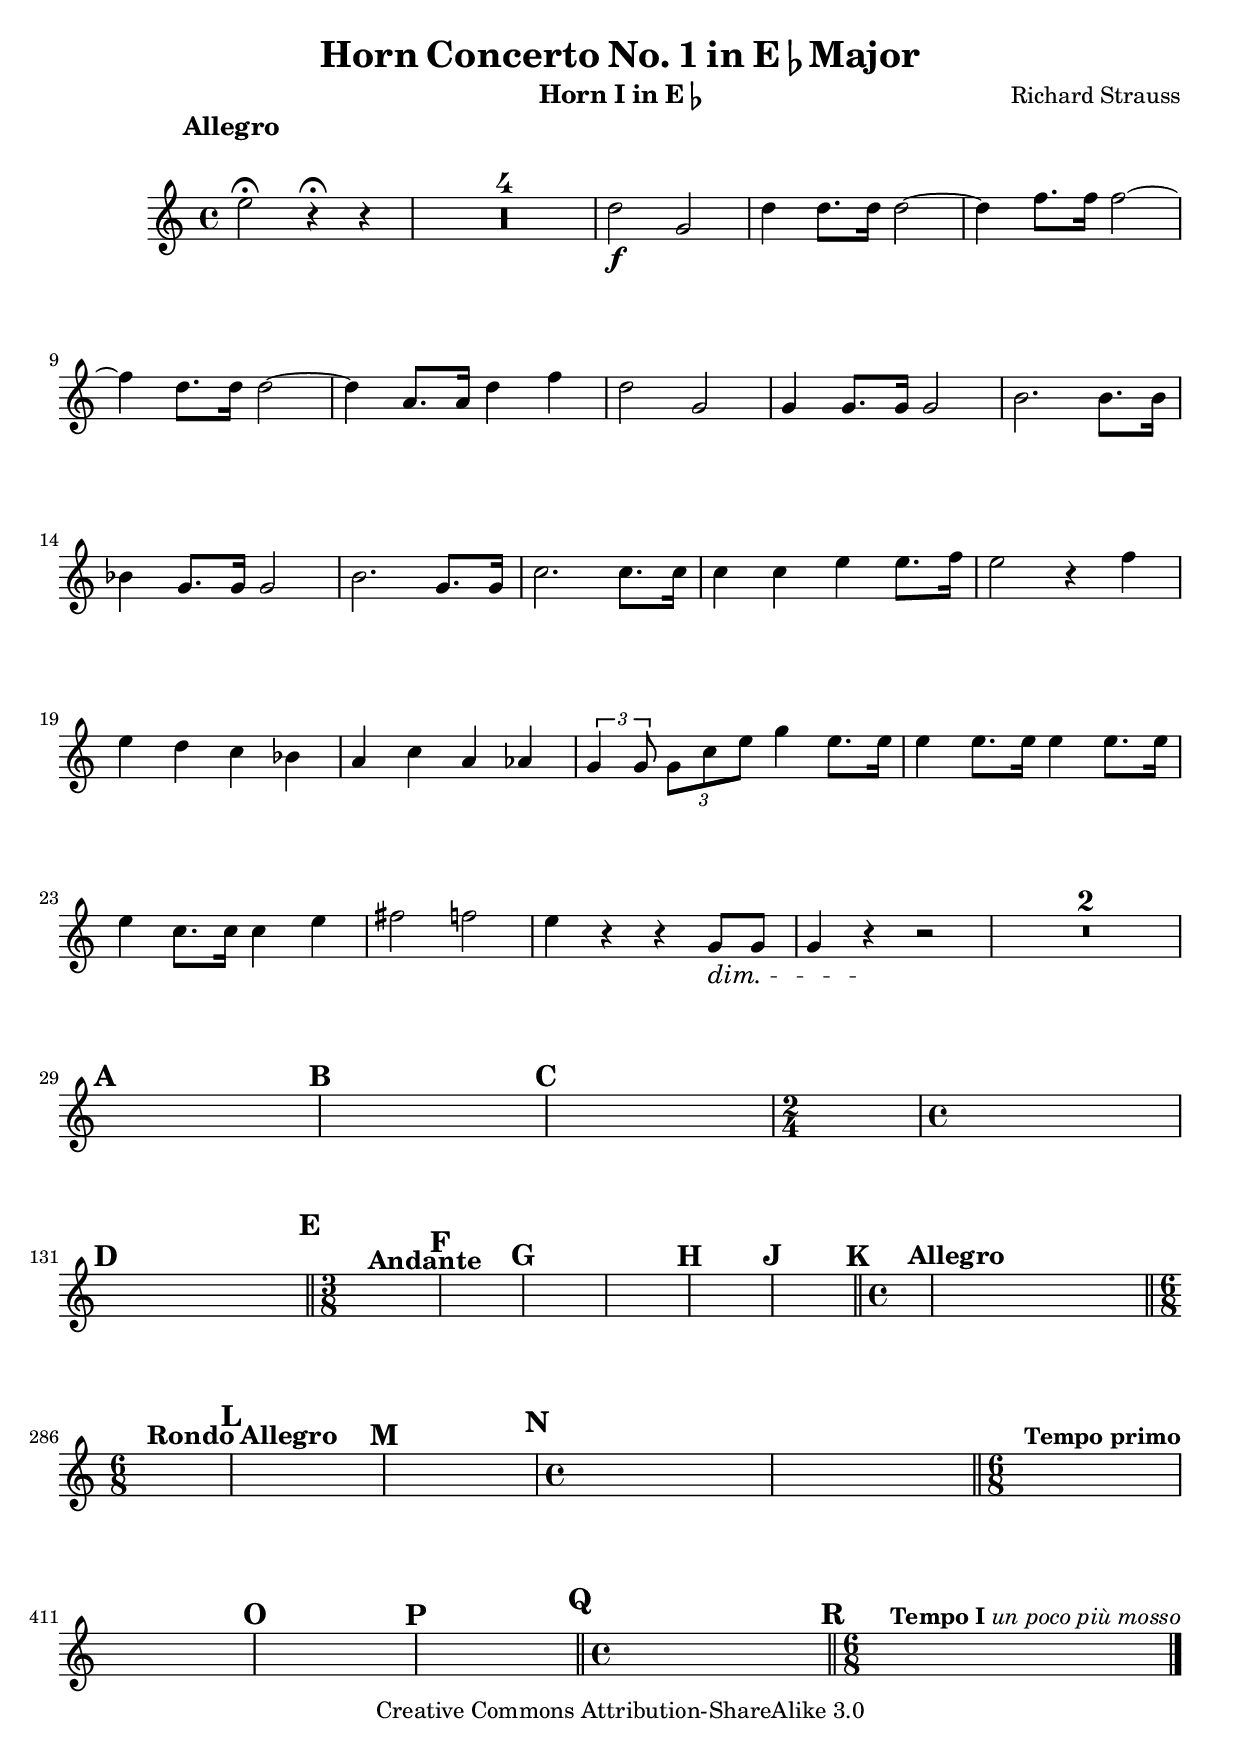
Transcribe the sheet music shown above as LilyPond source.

\version "2.12.2"

\version "2.12.2"

\include "defs.lyi"

hornOneMvtI = \relative c''
{
  \transposition ees
  e2\fermata r4\fermata r |
  R1*4 |
  d2\f g, |
  d'4 d8. d16 d2~ |
  d4 f8. f16 f2~ |
  f4 d8. d16 d2~ |
  d4 a8. a16 d4 f |
  d2 g, |
  g4 g8. g16 g2 |
  b2. b8. b16 |
  bes4 g8. g16 g2 |
  b2. g8. g16 |
  c2. c8. c16 |
  c4 c e e8. f16 |
  e2 r4 f |
  e d c bes |
  a c a aes |
  \times 2/3 {g4 g8} \times 2/3 {g8 c e} g4 e8. e16 |
  e4 e8. e16 e4 e8. e16 |
  e4 c8. c16 c4 e |
  fis2 f |
  \dimTextDim
  e4 r r g,8\> g |
  g4 r\! r2 |
  \dimHairpin
  R1*2 |

  %A
}

hornOneMvtII = \relative c'
{
}

hornOneMvtIII = \relative c'
{
}

hornOne = {\hornOneMvtI \hornOneMvtII \hornOneMvtIII}



\paper
{
  ragged-last-bottom = ##f
}

instrument = \markup {Horn I in E\flat}

\include "header.lyi"

notes = \hornOne

\include "part.lyi"

